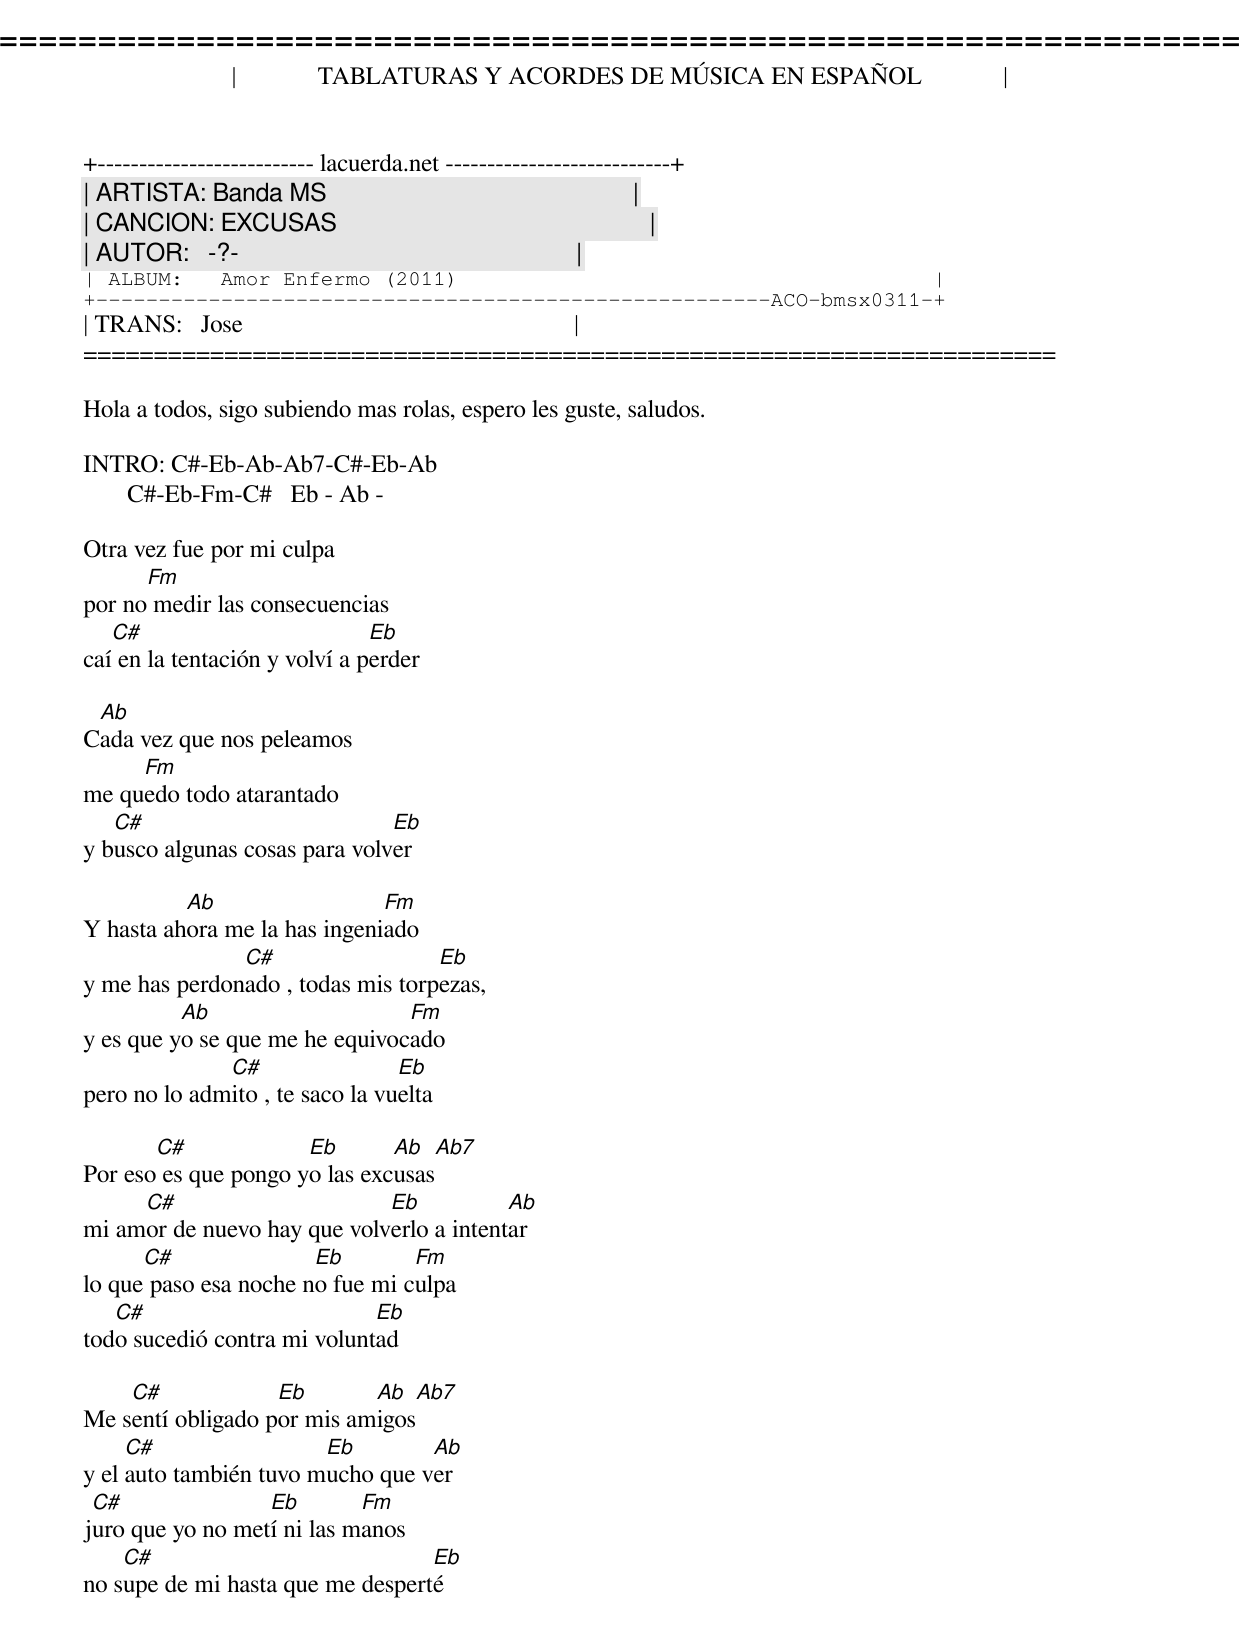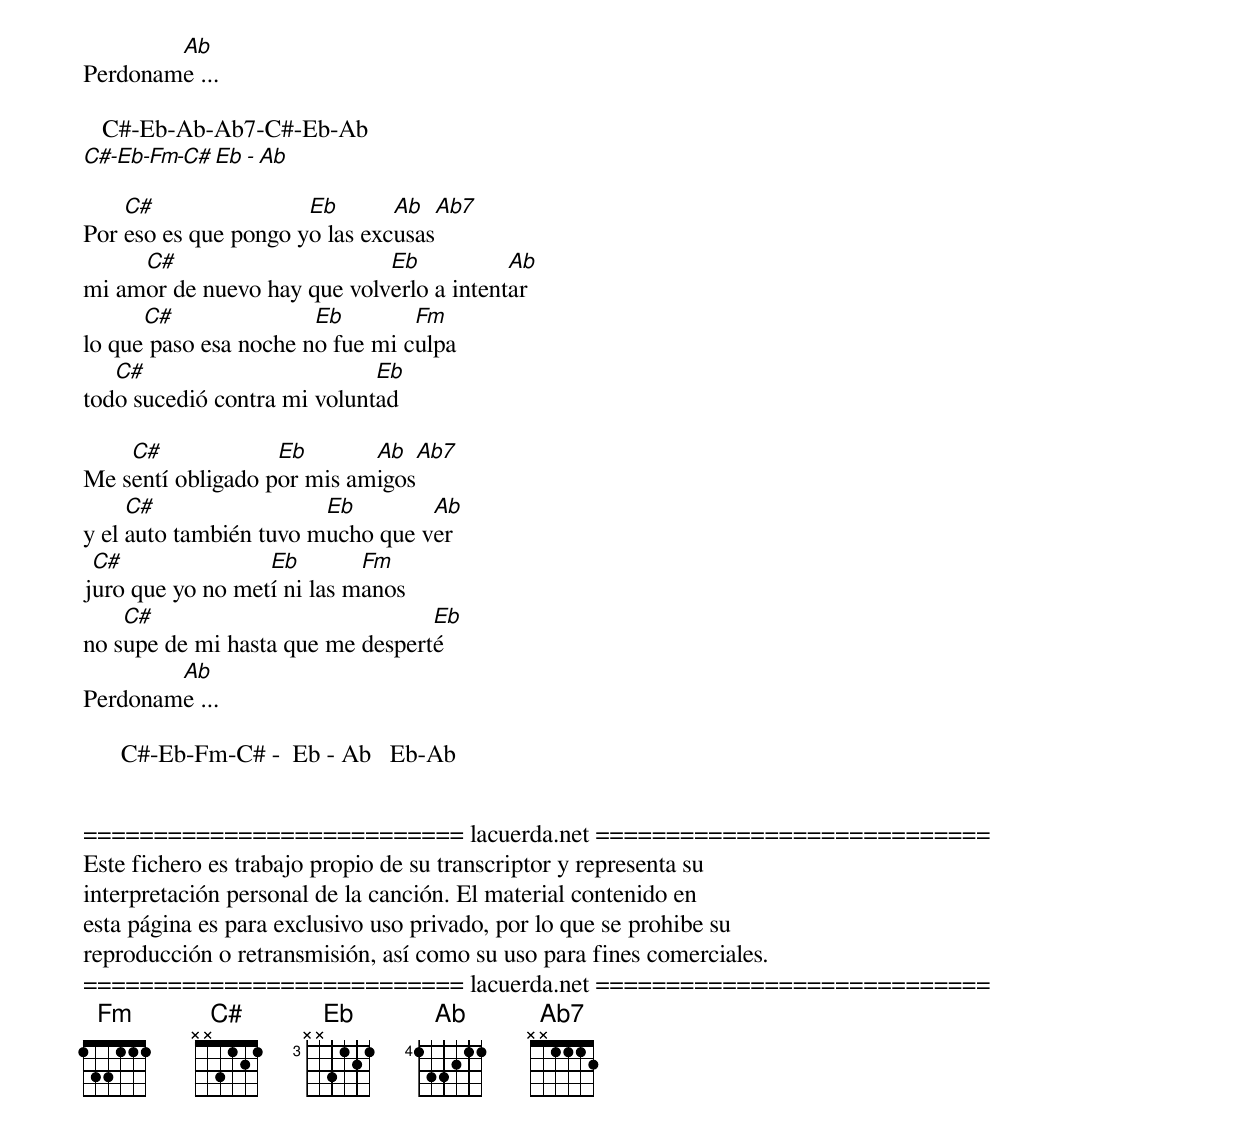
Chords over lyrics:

=====================================================================
|             TABLATURAS Y ACORDES DE MÚSICA EN ESPAÑOL             |
+-------------------------- lacuerda.net ---------------------------+
| ARTISTA: Banda MS                                                 |
| CANCION: EXCUSAS                                                  |
| AUTOR:   -?-                                                      |
| ALBUM:   Amor Enfermo (2011)                                      |
+------------------------------------------------------ACO-bmsx0311-+
| TRANS:   Jose                                                     |
=====================================================================

Hola a todos, sigo subiendo mas rolas, espero les guste, saludos.

INTRO: C#-Eb-Ab-Ab7-C#-Eb-Ab
       C#-Eb-Fm-C#   Eb - Ab -

Otra vez fue por mi culpa
      Fm
por no medir las consecuencias
   C#                          Eb
caí en la tentación y volví a perder

 Ab
Cada vez que nos peleamos
     Fm
me quedo todo atarantado
   C#                          Eb
y busco algunas cosas para volver

          Ab                  Fm
Y hasta ahora me la has ingeniado
               C#                  Eb
y me has perdonado , todas mis torpezas,
          Ab                    Fm
y es que yo se que me he equivocado
              C#                 Eb
pero no lo admito , te saco la vuelta

       C#             Eb       Ab    Ab7
Por eso es que pongo yo las excusas
     C#                      Eb           Ab
mi amor de nuevo hay que volverlo a intentar
      C#               Eb        Fm
lo que paso esa noche no fue mi culpa
   C#                        Eb
todo sucedió contra mi voluntad

    C#             Eb       Ab    Ab7
Me sentí obligado por mis amigos
     C#                 Eb        Ab
y el auto también tuvo mucho que ver
 C#               Eb        Fm
juro que yo no metí ni las manos
    C#                            Eb
no supe de mi hasta que me desperté
        Ab
Perdoname ...

   C#-Eb-Ab-Ab7-C#-Eb-Ab
   C#-Eb-Fm-C#   Eb - Ab

    C#                Eb       Ab    Ab7
Por eso es que pongo yo las excusas
     C#                      Eb           Ab
mi amor de nuevo hay que volverlo a intentar
      C#               Eb        Fm
lo que paso esa noche no fue mi culpa
   C#                        Eb
todo sucedió contra mi voluntad

    C#             Eb       Ab    Ab7
Me sentí obligado por mis amigos
     C#                 Eb        Ab
y el auto también tuvo mucho que ver
 C#               Eb        Fm
juro que yo no metí ni las manos
    C#                            Eb
no supe de mi hasta que me desperté
        Ab
Perdoname ...

      C#-Eb-Fm-C# -  Eb - Ab   Eb-Ab


=========================== lacuerda.net ============================
Este fichero es trabajo propio de su transcriptor y representa su
interpretación personal de la canción. El material contenido en
esta página es para exclusivo uso privado, por lo que se prohibe su
reproducción o retransmisión, así como su uso para fines comerciales.
=========================== lacuerda.net ============================
